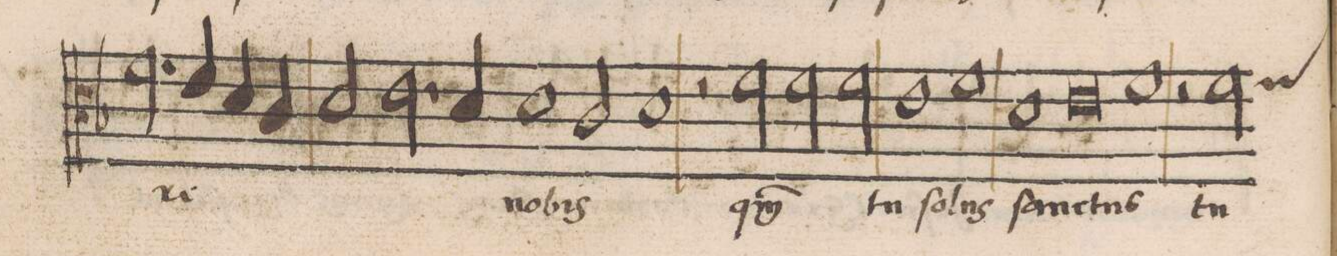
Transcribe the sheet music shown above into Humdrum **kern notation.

**kern	**text
*I"CANTVS	*
*clefC3	*
*k[b-]	*
*met(C|)	*
*M2/1	*
2.f\	-re
=76-	=76-
4e/	.
4d/	.
4c/	.
2d/	.
2.e\	.
=77-	=77-
4d/	.
1d\	no-
2c/	-bis
=78-	=78-
1d\	.
2r	.
2f\	qu(o-
=79-	=79-
2f\	-ni-
2f\	-am)
1e\	tu
=80-	=80-
1f\	ſo-
1d\	-lus
=81-	=81-
0e\	ſan-
=82-	=82-
1f\	-ctus
2r	.
*custos:f	*
2f\	tu
=83-	=83-
*-	*-
